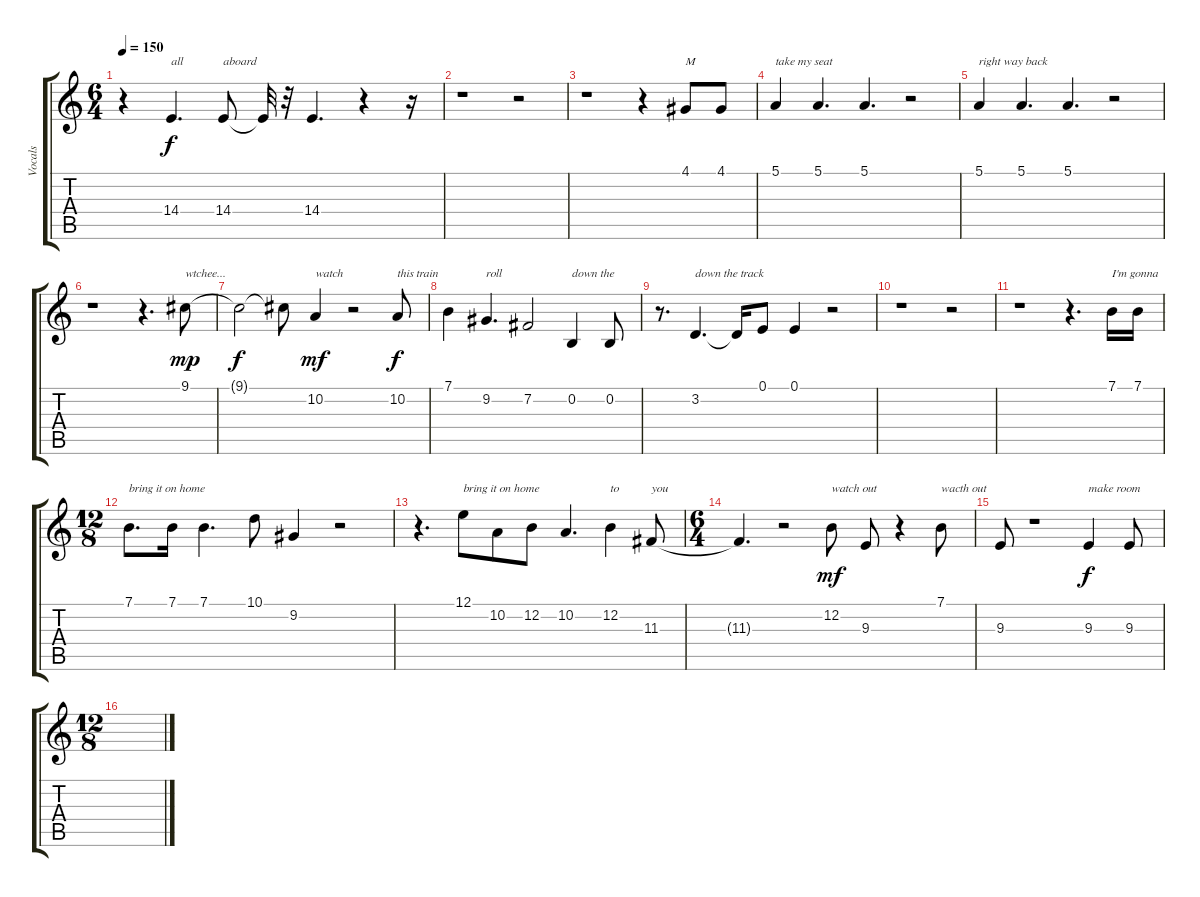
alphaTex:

\track ("Vocals" "Vocals") {instrument electricgrandpiano}
\staff {score tabs}
\tuning (E4 B3 G3 D3 A2 E2) {hide}
\ts (6 4)
\tempo 150
\clef g2
\ks c
r.4{dy f} 14.4.4{d txt "all"} 14.4.8{txt "aboard"} 14.4{t}.32 r.32 14.4.4{d} r.4 r.16 |
r.1 r.2 |
r.1 r.4 4.1.8{txt "M"} 4.1.8 |
5.1.4{txt "take my seat"} 5.1.4{d} 5.1.4{d} r.2 |
5.1.4{txt "right way back"} 5.1.4{d} 5.1.4{d} r.2 |
r.1 r.4{d} 9.1.8{txt "wtchee..." dy mp} |
9.1{t}.2{dy f} 9.1{t}.8 10.2.4{txt "watch" dy mf} r.2 10.2.8{txt "this train" dy f} |
7.1.4 9.2.4{d txt "roll"} 7.2.2 0.2.4{txt "down the"} 0.2.8 |
r.8{d} 3.2.4{d txt "down the track"} 3.2{t}.16 0.1.8 0.1.4 r.2 |
r.1 r.2 |
r.1 r.4{d} 7.1.16{txt "I'm gonna"} 7.1.16 |
\ts (12 8)
7.1.8{d txt "bring it on home"} 7.1.16 7.1.4{d} 10.1.8 9.2.4 r.2 |
r.4{d} 12.1.8{txt "bring it on home"} 10.2.8 12.2.8 10.2.4{d} 12.2.4{txt "to"} 11.3.8{txt "you"} |
\ts (6 4)
11.3{t}.4{d} r.2 12.2.8{txt "watch out" dy mf} 9.3.8 r.4 7.1.8{txt "wacth out"} |
9.3.8 r.1 9.3.4{txt "make room" dy f} 9.3.8 |
\ts (12 8)
